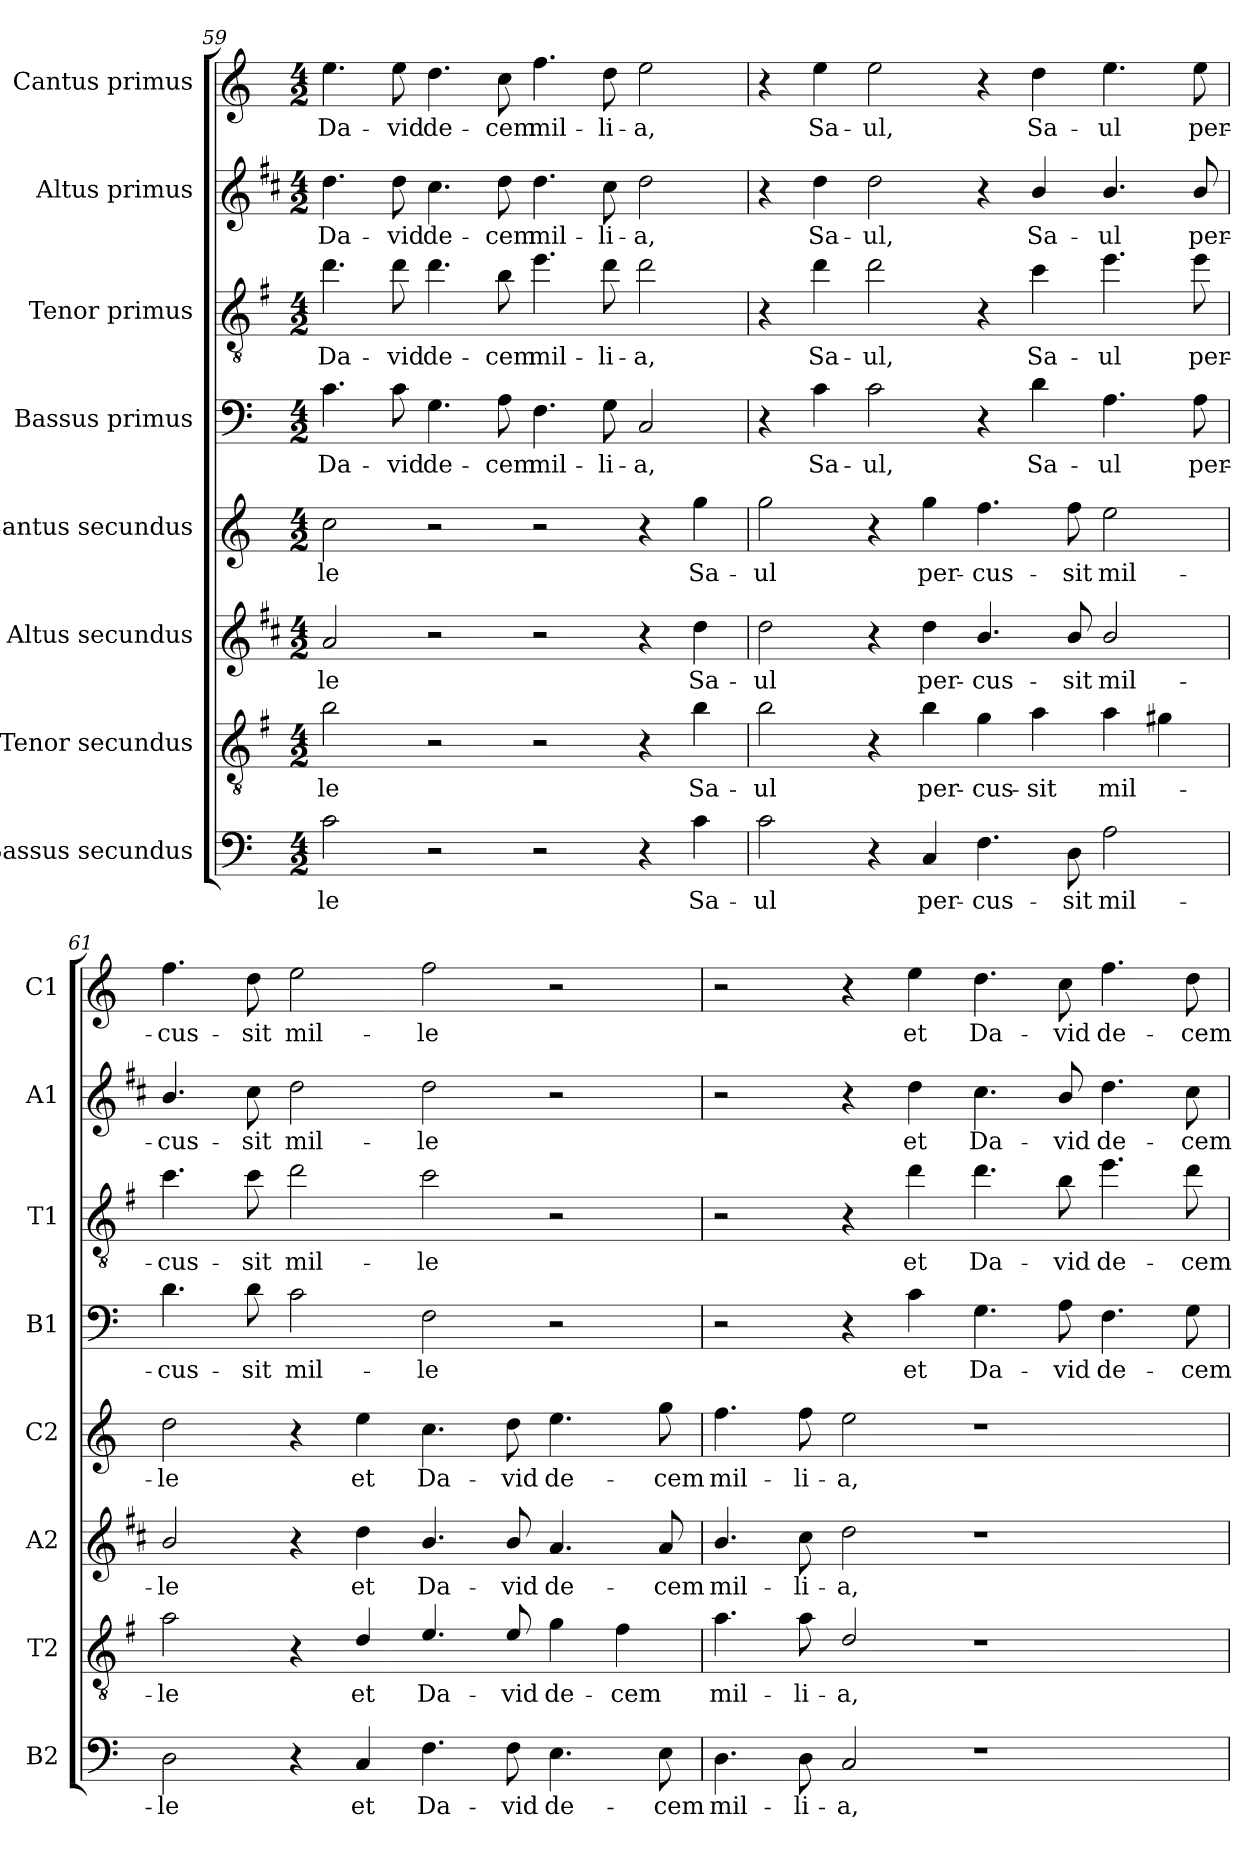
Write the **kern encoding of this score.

**kern	**text	**kern	**text	**kern	**text	**kern	**text	**kern	**text	**kern	**text	**kern	**text	**kern	**text
*part8	*part8	*part7	*part7	*part6	*part6	*part5	*part5	*part4	*part4	*part3	*part3	*part2	*part2	*part1	*part1
*staff8	*staff8	*staff7	*staff7	*staff6	*staff6	*staff5	*staff5	*staff4	*staff4	*staff3	*staff3	*staff2	*staff2	*staff1	*staff1
*I"Bassus secundus	*	*I"Tenor secundus	*	*I"Altus secundus	*	*I"Cantus secundus	*	*I"Bassus primus	*	*I"Tenor primus	*	*I"Altus primus	*	*I"Cantus primus	*
*I'B2	*	*I'T2	*	*I'A2	*	*I'C2	*	*I'B1	*	*I'T1	*	*I'A1	*	*I'C1	*
*clefF4	*	*clefGv2	*	*clefG2	*	*clefG2	*	*clefF4	*	*clefGv2	*	*clefG2	*	*clefG2	*
*	*	*ITrd4c7	*	*ITrd1c2	*	*	*	*	*	*ITrd4c7	*	*ITrd1c2	*	*	*
*k[]	*	*k[]	*	*k[]	*	*k[]	*	*k[]	*	*k[]	*	*k[]	*	*k[]	*
*C:	*	*C:	*	*C:	*	*C:	*	*C:	*	*C:	*	*C:	*	*C:	*
*M4/2	*	*M4/2	*	*M4/2	*	*M4/2	*	*M4/2	*	*M4/2	*	*M4/2	*	*M4/2	*
=59	=59	=59	=59	=59	=59	=59	=59	=59	=59	=59	=59	=59	=59	=59	=59
!	!LO:LY:b	!	!LO:LY:b	!	!LO:LY:b	!	!LO:LY:b	!	!LO:LY:b	!	!LO:LY:b	!	!LO:LY:b	!	!LO:LY:b
2c\	-le	2e\	-le	2g/	-le	2cc\	-le	4.c\	Da-	4.g\	Da-	4.cc\	Da-	4.ee\	Da-
!	!	!	!	!	!	!	!	!	!LO:LY:b	!	!LO:LY:b	!	!LO:LY:b	!	!LO:LY:b
.	.	.	.	.	.	.	.	8c\	-vid	8g\	-vid	8cc\	-vid	8ee\	-vid
!	!	!	!	!	!	!	!	!	!LO:LY:b	!	!LO:LY:b	!	!LO:LY:b	!	!LO:LY:b
2r	.	2r	.	2r	.	2r	.	4.G\	de-	4.g\	de-	4.b\	de-	4.dd\	de-
!	!	!	!	!	!	!	!	!	!LO:LY:b	!	!LO:LY:b	!	!LO:LY:b	!	!LO:LY:b
.	.	.	.	.	.	.	.	8A\	-cem	8e\	-cem	8cc\	-cem	8cc\	-cem
!	!	!	!	!	!	!	!	!	!LO:LY:b	!	!LO:LY:b	!	!LO:LY:b	!	!LO:LY:b
2r	.	2r	.	2r	.	2r	.	4.F\	mil-	4.a\	mil-	4.cc\	mil-	4.ff\	mil-
!	!	!	!	!	!	!	!	!	!LO:LY:b	!	!LO:LY:b	!	!LO:LY:b	!	!LO:LY:b
.	.	.	.	.	.	.	.	8G\	-li-	8g\	-li-	8b\	-li-	8dd\	-li-
!	!	!	!	!	!	!	!	!	!LO:LY:b	!	!LO:LY:b	!	!LO:LY:b	!	!LO:LY:b
4r	.	4r	.	4r	.	4r	.	2C/	-a,	2g\	-a,	2cc\	-a,	2ee\	-a,
!	!LO:LY:b	!	!LO:LY:b	!	!LO:LY:b	!	!LO:LY:b	!	!	!	!	!	!	!	!
4c\	Sa-	4e\	Sa-	4cc\	Sa-	4gg\	Sa-	.	.	.	.	.	.	.	.
=60	=60	=60	=60	=60	=60	=60	=60	=60	=60	=60	=60	=60	=60	=60	=60
!	!LO:LY:b	!	!LO:LY:b	!	!LO:LY:b	!	!LO:LY:b	!	!	!	!	!	!	!	!
2c\	-ul	2e\	-ul	2cc\	-ul	2gg\	-ul	4r	.	4r	.	4r	.	4r	.
!	!	!	!	!	!	!	!	!	!LO:LY:b	!	!LO:LY:b	!	!LO:LY:b	!	!LO:LY:b
.	.	.	.	.	.	.	.	4c\	Sa-	4g\	Sa-	4cc\	Sa-	4ee\	Sa-
!	!	!	!	!	!	!	!	!	!LO:LY:b	!	!LO:LY:b	!	!LO:LY:b	!	!LO:LY:b
4r	.	4r	.	4r	.	4r	.	2c\	-ul,	2g\	-ul,	2cc\	-ul,	2ee\	-ul,
!	!LO:LY:b	!	!LO:LY:b	!	!LO:LY:b	!	!LO:LY:b	!	!	!	!	!	!	!	!
4C/	per-	4e\	per-	4cc\	per-	4gg\	per-	.	.	.	.	.	.	.	.
!	!LO:LY:b	!	!LO:LY:b	!	!LO:LY:b	!	!LO:LY:b	!	!	!	!	!	!	!	!
4.F\	-cus-	4c\	-cus-	4.a/	-cus-	4.ff\	-cus-	4r	.	4r	.	4r	.	4r	.
!	!	!	!LO:LY:b	!	!	!	!	!	!LO:LY:b	!	!LO:LY:b	!	!LO:LY:b	!	!LO:LY:b
.	.	4d\	-sit	.	.	.	.	4d\	Sa-	4f\	Sa-	4a/	Sa-	4dd\	Sa-
!	!LO:LY:b	!	!	!	!LO:LY:b	!	!LO:LY:b	!	!	!	!	!	!	!	!
8D\	-sit	.	.	8a/	-sit	8ff\	-sit	.	.	.	.	.	.	.	.
!	!LO:LY:b	!	!LO:LY:b	!	!LO:LY:b	!	!LO:LY:b	!	!LO:LY:b	!	!LO:LY:b	!	!LO:LY:b	!	!LO:LY:b
2A\	mil-	4d\	mil-	2a/	mil-	2ee\	mil-	4.A\	-ul	4.a\	-ul	4.a/	-ul	4.ee\	-ul
.	.	4c#X\	.	.	.	.	.	.	.	.	.	.	.	.	.
!	!	!	!	!	!	!	!	!	!LO:LY:b	!	!LO:LY:b	!	!LO:LY:b	!	!LO:LY:b
.	.	.	.	.	.	.	.	8A\	per-	8a\	per-	8a/	per-	8ee\	per-
!!LO:LB:g=z
=61	=61	=61	=61	=61	=61	=61	=61	=61	=61	=61	=61	=61	=61	=61	=61
!	!LO:LY:b	!	!LO:LY:b	!	!LO:LY:b	!	!LO:LY:b	!	!LO:LY:b	!	!LO:LY:b	!	!LO:LY:b	!	!LO:LY:b
2D\	-le	2d\	-le	2a/	-le	2dd\	-le	4.d\	-cus-	4.f\	-cus-	4.a/	-cus-	4.ff\	-cus-
!	!	!	!	!	!	!	!	!	!LO:LY:b	!	!LO:LY:b	!	!LO:LY:b	!	!LO:LY:b
.	.	.	.	.	.	.	.	8d\	-sit	8f\	-sit	8b\	-sit	8dd\	-sit
!	!	!	!	!	!	!	!	!	!LO:LY:b	!	!LO:LY:b	!	!LO:LY:b	!	!LO:LY:b
4r	.	4r	.	4r	.	4r	.	2c\	mil-	2g\	mil-	2cc\	mil-	2ee\	mil-
!	!LO:LY:b	!	!LO:LY:b	!	!LO:LY:b	!	!LO:LY:b	!	!	!	!	!	!	!	!
4C/	et	4G/	et	4cc\	et	4ee\	et	.	.	.	.	.	.	.	.
!	!LO:LY:b	!	!LO:LY:b	!	!LO:LY:b	!	!LO:LY:b	!	!LO:LY:b	!	!LO:LY:b	!	!LO:LY:b	!	!LO:LY:b
4.F\	Da-	4.A/	Da-	4.a/	Da-	4.cc\	Da-	2F\	-le	2f\	-le	2cc\	-le	2ff\	-le
!	!LO:LY:b	!	!LO:LY:b	!	!LO:LY:b	!	!LO:LY:b	!	!	!	!	!	!	!	!
8F\	-vid	8A/	-vid	8a/	-vid	8dd\	-vid	.	.	.	.	.	.	.	.
!	!LO:LY:b	!	!LO:LY:b	!	!LO:LY:b	!	!LO:LY:b	!	!	!	!	!	!	!	!
4.E\	de-	4c\	de-	4.g/	de-	4.ee\	de-	2r	.	2r	.	2r	.	2r	.
!	!	!	!LO:LY:b	!	!	!	!	!	!	!	!	!	!	!	!
.	.	4B\	-cem	.	.	.	.	.	.	.	.	.	.	.	.
!	!LO:LY:b	!	!	!	!LO:LY:b	!	!LO:LY:b	!	!	!	!	!	!	!	!
8E\	-cem	.	.	8g/	-cem	8gg\	-cem	.	.	.	.	.	.	.	.
=62	=62	=62	=62	=62	=62	=62	=62	=62	=62	=62	=62	=62	=62	=62	=62
!	!LO:LY:b	!	!LO:LY:b	!	!LO:LY:b	!	!LO:LY:b	!	!	!	!	!	!	!	!
4.D\	mil-	4.d\	mil-	4.a/	mil-	4.ff\	mil-	2r	.	2r	.	2r	.	2r	.
!	!LO:LY:b	!	!LO:LY:b	!	!LO:LY:b	!	!LO:LY:b	!	!	!	!	!	!	!	!
8D\	-li-	8d\	-li-	8b\	-li-	8ff\	-li-	.	.	.	.	.	.	.	.
!	!LO:LY:b	!	!LO:LY:b	!	!LO:LY:b	!	!LO:LY:b	!	!	!	!	!	!	!	!
2C/	-a,	2G/	-a,	2cc\	-a,	2ee\	-a,	4r	.	4r	.	4r	.	4r	.
!	!	!	!	!	!	!	!	!	!LO:LY:b	!	!LO:LY:b	!	!LO:LY:b	!	!LO:LY:b
.	.	.	.	.	.	.	.	4c\	et	4g\	et	4cc\	et	4ee\	et
!	!	!	!	!	!	!	!	!	!LO:LY:b	!	!LO:LY:b	!	!LO:LY:b	!	!LO:LY:b
1r	.	1r	.	1r	.	1r	.	4.G\	Da-	4.g\	Da-	4.b\	Da-	4.dd\	Da-
!	!	!	!	!	!	!	!	!	!LO:LY:b	!	!LO:LY:b	!	!LO:LY:b	!	!LO:LY:b
.	.	.	.	.	.	.	.	8A\	-vid	8e\	-vid	8a/	-vid	8cc\	-vid
!	!	!	!	!	!	!	!	!	!LO:LY:b	!	!LO:LY:b	!	!LO:LY:b	!	!LO:LY:b
.	.	.	.	.	.	.	.	4.F\	de-	4.a\	de-	4.cc\	de-	4.ff\	de-
!	!	!	!	!	!	!	!	!	!LO:LY:b	!	!LO:LY:b	!	!LO:LY:b	!	!LO:LY:b
.	.	.	.	.	.	.	.	8G\	-cem	8g\	-cem	8b\	-cem	8dd\	-cem
=	=	=	=	=	=	=	=	=	=	=	=	=	=	=	=
*-	*-	*-	*-	*-	*-	*-	*-	*-	*-	*-	*-	*-	*-	*-	*-
